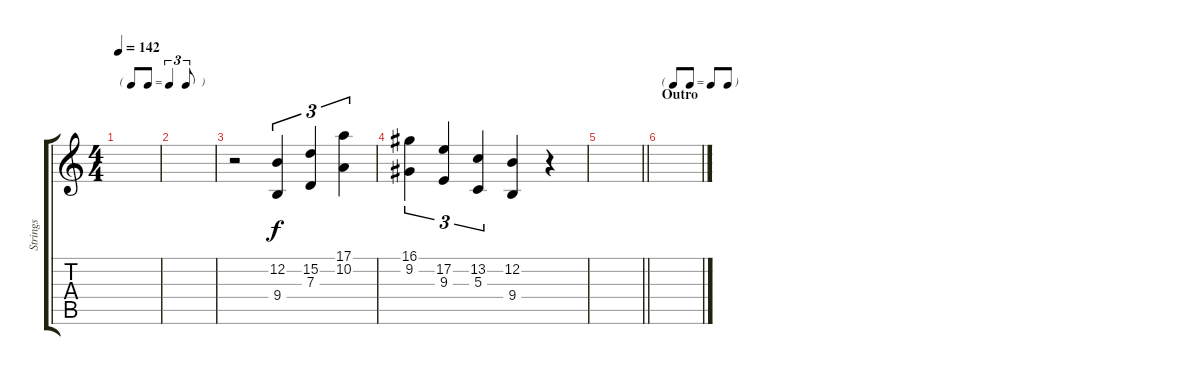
\track ("Strings" "Strings") {instrument stringensemble1}
\staff {score tabs}
\tuning (E4 B3 G3 D3 A2 E2) {hide}
\ts (4 4)
\tf triplet8th
\tempo 142
\clef g2
\ks c
|
|
r.2 (12.2 9.4).4{tu (3 2) instrument stringensemble1} (15.2 7.3).4{tu (3 2)} (17.1 10.2).4{tu (3 2)} |
(16.1 9.2).4{tu (3 2)} (17.2 9.3).4{tu (3 2)} (13.2 5.3).4{tu (3 2)} (12.2 9.4).4 r.4 |
\barLineRight lightlight
|
\tf none
\section ("" "Outro")
